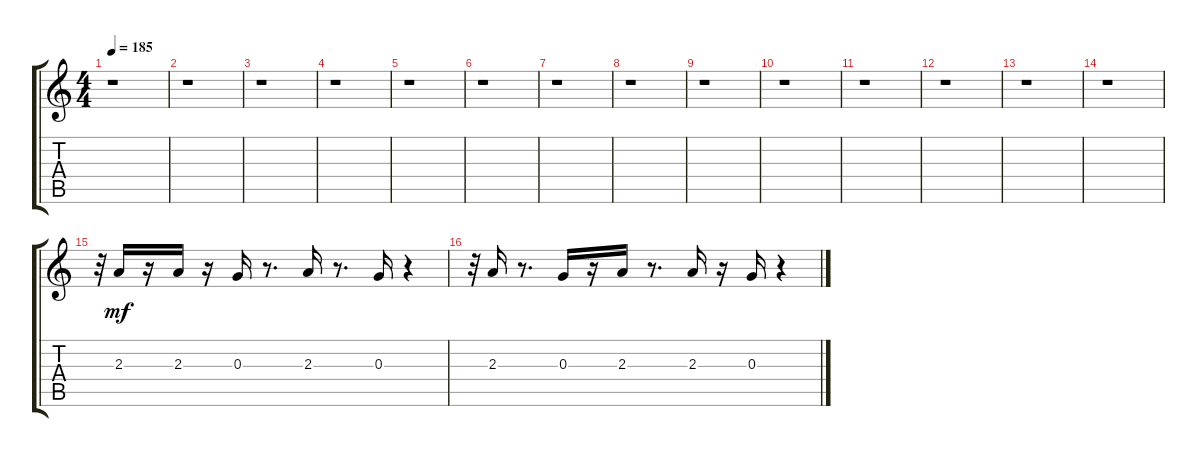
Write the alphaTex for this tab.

\track "" {instrument electricguitarclean}
\staff {score tabs}
\tuning (E4 B3 G3 D3 A2 E2) {hide}
\ts (4 4)
\tempo 185
\clef g2
\ks c
r.1{dy mf} |
r.1 |
r.1 |
r.1 |
r.1 |
r.1 |
r.1 |
r.1 |
r.1 |
r.1 |
r.1 |
r.1 |
r.1 |
r.1 |
r.32{tu (3 2)} 2.3.16 r.16 2.3.16 r.16 0.3.16 r.8{d} 2.3.16 r.8{d} 0.3.16 r.4{tu (3 2)} |
r.32{tu (3 2)} 2.3.16 r.8{d} 0.3.16 r.16 2.3.16 r.8{d} 2.3.16 r.16 0.3.16 r.4{tu (3 2)}
